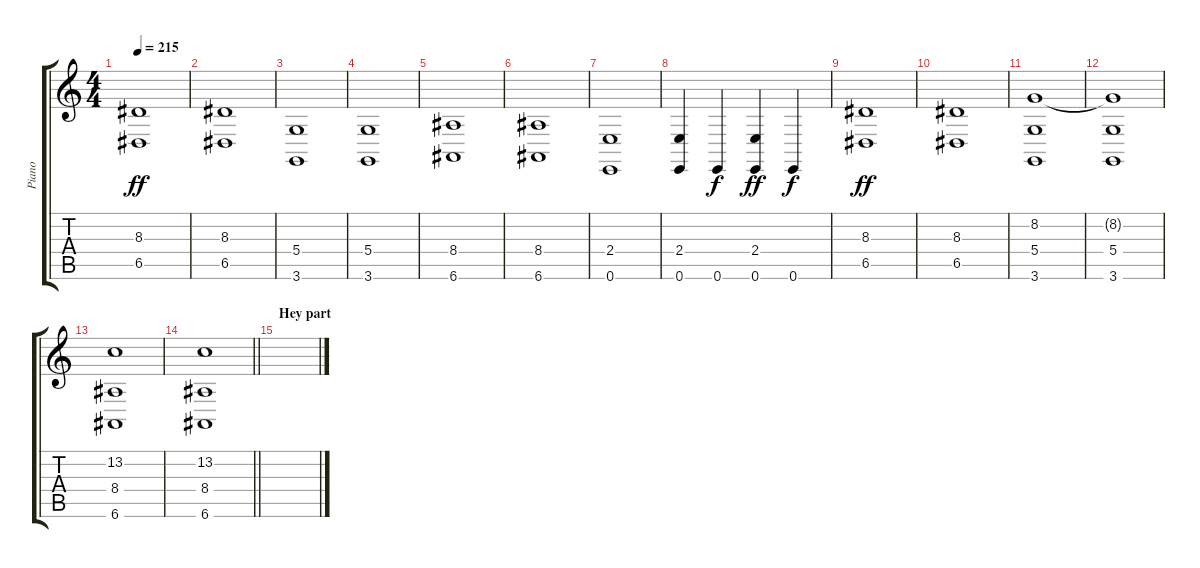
\track ("Piano" "Piano") {instrument choiraahs}
\staff {score tabs}
\tuning (E4 B3 G3 D3 A2 E2) {hide}
\ts (4 4)
\tempo 215
\clef g2
\ks c
(8.3 6.5).1{dy ff} |
(8.3 6.5).1 |
(5.4 3.6).1 |
(5.4 3.6).1 |
(8.4 6.6).1 |
(8.4 6.6).1 |
(2.4 0.6).1 |
(2.4 0.6).4 0.6.4{dy f} (2.4 0.6).4{dy ff} 0.6.4{dy f} |
(8.3 6.5).1{dy ff} |
(8.3 6.5).1 |
(8.2 5.4 3.6).1 |
(8.2{t} 5.4 3.6).1 |
(13.2 8.4 6.6).1 |
\barLineRight lightlight
(13.2 8.4 6.6).1 |
\section ("" "Hey part")
